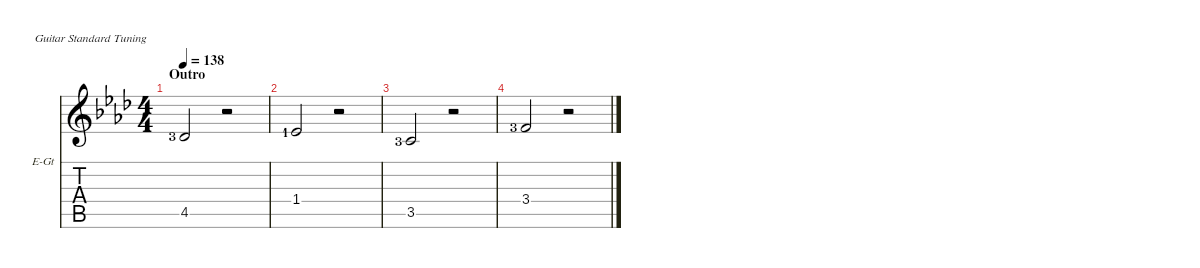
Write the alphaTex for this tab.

\defaultSystemsLayout 4
\hideDynamics
\bracketExtendMode nobrackets
\firstSystemTrackNameOrientation horizontal
\otherSystemsTrackNameOrientation horizontal
\track ("basic riff 02 UNUSED" "E-Gt") {instrument electricguitarclean}
\staff {score tabs}
\tuning (E4 B3 G3 D3 A2 E2)
\ts (4 4)
\section ("" "Outro")
\tempo 138
\clef g2
\scale
0.25
\ks ab
4.5{lf 4 acc b}.2{dy mf} r.2 |
\scale
0.25 1.4{lf 2 acc b}.2 r.2 |
\scale
0.25 3.5{lf 4 acc forcenatural}.2 r.2 |
\scale
0.25 3.4{lf 4 acc forcenatural}.2 r.2
